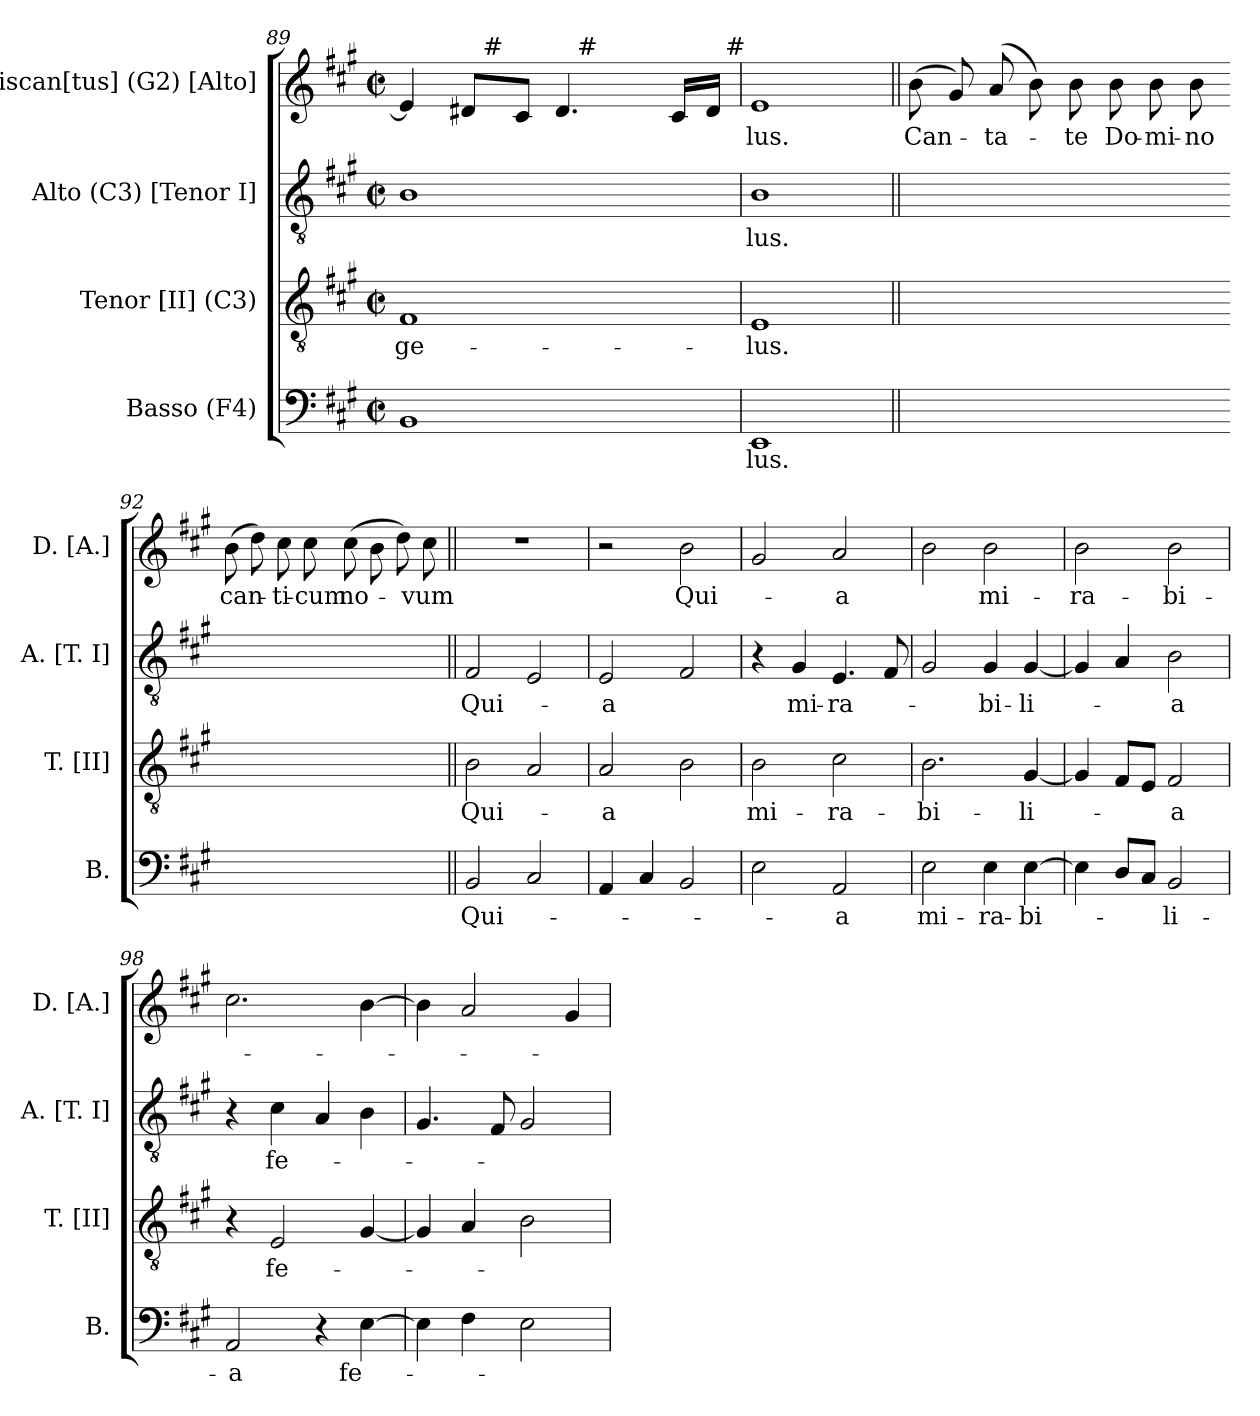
**kern	**text	**kern	**text	**kern	**text	**kern	**text
*part4	*part4	*part3	*part3	*part2	*part2	*part1	*part1
*staff4	*staff4	*staff3	*staff3	*staff2	*staff2	*staff1	*staff1
*I"Basso (F4)	*	*I"Tenor [II] (C3)	*	*I"Alto (C3) [Tenor I]	*	*I"Discan[tus] (G2) [Alto]	*
*I'B.	*	*I'T. [II]	*	*I'A. [T. I]	*	*I'D. [A.]	*
*clefF4	*	*clefGv2	*	*clefGv2	*	*clefG2	*
*	*	*ITrd7c12	*	*ITrd7c12	*	*	*
*k[f#c#g#]	*	*k[f#c#g#]	*	*k[f#c#g#]	*	*k[f#c#g#]	*
*A:	*	*A:	*	*A:	*	*A:	*
*M2/2	*	*M2/2	*	*M2/2	*	*M2/2	*
*met(c|)	*	*met(c|)	*	*met(c|)	*	*met(c|)	*
=89	=89	=89	=89	=89	=89	=89	=89
!	!	!	!LO:LY:b:color=#000000	!	!	!	!
*	*	*	*	*	*	*^	*
*	*	*	*	*	*	*	*^	*
1BBi	.	1FF#i	-ge-	1BBi	.	4ei/]	4ryy	2ryy	.
.	.	.	.	.	.	8d#i/L	32ryy	.	.
.	.	.	.	.	.	.	256ryy	.	.
!	!	!	!	!	!	!	!LO:TX:a:t=#	!	!
.	.	.	.	.	.	.	2ryy	.	.
.	.	.	.	.	.	8c#i/J	.	.	.
.	.	.	.	.	.	4.d#i/	.	32ryy	.
.	.	.	.	.	.	.	.	256ryy	.
!	!	!	!	!	!	!	!	!LO:TX:a:t=#	!
.	.	.	.	.	.	.	.	4ryy	.
.	.	.	.	.	.	.	8ryy	8ryy	.
.	.	.	.	.	.	16c#i/LL	.	.	.
.	.	.	.	.	.	.	16ryy	16ryy	.
.	.	.	.	.	.	16d#i/JJ	.	.	.
!	!	!	!	!	!	!	!LO:TX:a:t=#	!	!
.	.	.	.	.	.	.	64..ryy	64..ryy	.
*	*	*	*	*	*	*v	*v	*v	*
=90	=90	=90	=90	=90	=90	=90	=90
*	*	*	*	*	*	*^	*
*	*	*	*	*	*	*	*^	*
!	!LO:LY:b:color=#000000	!	!	!	!	!	!	!	!
*	*	*	*	*	*	*v	*v	*v	*
*	*	*	*	*	*	*^	*
*	*	*	*	*	*	*	*^	*
!	!	!	!LO:LY:b:color=#000000	!	!	!	!	!	!
*	*	*	*	*	*	*v	*v	*v	*
*	*	*	*	*	*	*^	*
*	*	*	*	*	*	*	*^	*
!	!	!	!	!	!LO:LY:b:color=#000000	!	!	!	!
*	*	*	*	*	*	*v	*v	*v	*
*	*	*	*	*	*	*^	*
*	*	*	*	*	*	*	*^	*
!	!	!	!	!	!	!	!	!	!LO:LY:b:color=#000000
*	*	*	*	*	*	*v	*v	*v	*
1EEi	-lus.	1EEi	-lus.	1BBi	-lus.	1ei	-lus.
!!LO:LB:g=z
=91||	=91||	=91||	=91||	=91||	=91||	=91||	=91||
!	!	!	!	!	!	!	!LO:LY:b:color=#000000
1ryy	.	1ryy	.	1ryy	.	(8bi\	Can-
.	.	.	.	.	.	8g#i/)	.
!	!	!	!	!	!	!	!LO:LY:b:color=#000000
.	.	.	.	.	.	(8ai/	-ta-
.	.	.	.	.	.	8bi\)	.
!	!	!	!	!	!	!	!LO:LY:b:color=#000000
.	.	.	.	.	.	8bi\	-te
!	!	!	!	!	!	!	!LO:LY:b:color=#000000
.	.	.	.	.	.	8bi\	Do-
!	!	!	!	!	!	!	!LO:LY:b:color=#000000
.	.	.	.	.	.	8bi\	-mi-
!	!	!	!	!	!	!	!LO:LY:b:color=#000000
.	.	.	.	.	.	8bi\	-no
=92-	=92-	=92-	=92-	=92-	=92-	=92-	=92-
!	!	!	!	!	!	!	!LO:LY:b:color=#000000
1ryy	.	1ryy	.	1ryy	.	(8bi\	can-
.	.	.	.	.	.	8ddi\)	.
!	!	!	!	!	!	!	!LO:LY:b:color=#000000
.	.	.	.	.	.	8cc#i\	-ti-
!	!	!	!	!	!	!	!LO:LY:b:color=#000000
.	.	.	.	.	.	8cc#i\	-cum
!	!	!	!	!	!	!	!LO:LY:b:color=#000000
.	.	.	.	.	.	(8cc#i\	no-
.	.	.	.	.	.	8bi\	.
.	.	.	.	.	.	8ddi\)	.
!	!	!	!	!	!	!	!LO:LY:b:color=#000000
.	.	.	.	.	.	8cc#i\	-vum
=93||	=93||	=93||	=93||	=93||	=93||	=93||	=93||
!	!LO:LY:b:color=#000000	!	!	!	!	!	!
!	!	!	!LO:LY:b:color=#000000	!	!	!	!
!	!	!	!	!	!LO:LY:b:color=#000000	!	!
2BBi/	Qui-	2BBi\	Qui-	2FF#i/	Qui-	1r	.
2C#i/	.	2AAi/	.	2EEi/	.	.	.
=94	=94	=94	=94	=94	=94	=94	=94
!	!	!	!LO:LY:b:color=#000000	!	!	!	!
!	!	!	!	!	!LO:LY:b:color=#000000	!	!
4AAi/	.	2AAi/	-a	2EEi/	-a	2r	.
4C#i/	.	.	.	.	.	.	.
!	!	!	!	!	!	!	!LO:LY:b:color=#000000
2BBi/	.	2BBi\	.	2FF#i/	.	2bi\	Qui-
=95	=95	=95	=95	=95	=95	=95	=95
!	!	!	!LO:LY:b:color=#000000	!	!	!	!
2Ei\	.	2BBi\	mi-	4r	.	2g#i/	.
!	!	!	!	!	!LO:LY:b:color=#000000	!	!
.	.	.	.	4GG#i/	mi-	.	.
!	!LO:LY:b:color=#000000	!	!	!	!	!	!
!	!	!	!LO:LY:b:color=#000000	!	!	!	!
!	!	!	!	!	!LO:LY:b:color=#000000	!	!
!	!	!	!	!	!	!	!LO:LY:b:color=#000000
2AAi/	-a	2C#i\	-ra-	4.EEi/	-ra-	2ai/	-a
.	.	.	.	8FF#i/	.	.	.
=96	=96	=96	=96	=96	=96	=96	=96
!	!LO:LY:b:color=#000000	!	!	!	!	!	!
!	!	!	!LO:LY:b:color=#000000	!	!	!	!
2Ei\	mi-	2.BBi\	-bi-	2GG#i/	.	2bi\	.
!	!LO:LY:b:color=#000000	!	!	!	!	!	!
!	!	!	!	!	!LO:LY:b:color=#000000	!	!
!	!	!	!	!	!	!	!LO:LY:b:color=#000000
4Ei\	-ra-	.	.	4GG#i/	-bi-	2bi\	mi-
!	!LO:LY:b:color=#000000	!	!	!	!	!	!
!	!	!	!LO:LY:b:color=#000000	!	!	!	!
!	!	!	!	!	!LO:LY:b:color=#000000	!	!
[>4Ei\	-bi-	[<4GG#i/	-li-	[<4GG#i/	-li-	.	.
!!LO:LB:g=z
=97	=97	=97	=97	=97	=97	=97	=97
!	!	!	!	!	!	!	!LO:LY:b:color=#000000
4Ei\]	.	4GG#i/]	.	4GG#i/]	.	2bi\	-ra-
8Di/L	.	8FF#i/L	.	4AAi/	.	.	.
8C#i/J	.	8EEi/J	.	.	.	.	.
!	!LO:LY:b:color=#000000	!	!	!	!	!	!
!	!	!	!LO:LY:b:color=#000000	!	!	!	!
!	!	!	!	!	!LO:LY:b:color=#000000	!	!
!	!	!	!	!	!	!	!LO:LY:b:color=#000000
2BBi/	-li-	2FF#i/	-a	2BBi\	-a	2bi\	-bi-
=98	=98	=98	=98	=98	=98	=98	=98
!	!LO:LY:b:color=#000000	!	!	!	!	!	!
2AAi/	-a	4r	.	4r	.	2.cc#i\	.
!	!	!	!LO:LY:b:color=#000000	!	!	!	!
!	!	!	!	!	!LO:LY:b:color=#000000	!	!
.	.	2EEi/	fe-	4C#i\	fe-	.	.
4r	.	.	.	4AAi/	.	.	.
!	!LO:LY:b:color=#000000	!	!	!	!	!	!
[>4Ei\	fe-	[<4GG#i/	.	4BBi\	.	[>4bi\	.
=99	=99	=99	=99	=99	=99	=99	=99
4Ei\]	.	4GG#i/]	.	4.GG#i/	.	4bi\]	.
4F#i\	.	4AAi/	.	.	.	2ai/	.
.	.	.	.	8FF#i/	.	.	.
2Ei\	.	2BBi\	.	2GG#i/	.	.	.
.	.	.	.	.	.	4g#i/	.
=	=	=	=	=	=	=	=
*-	*-	*-	*-	*-	*-	*-	*-
